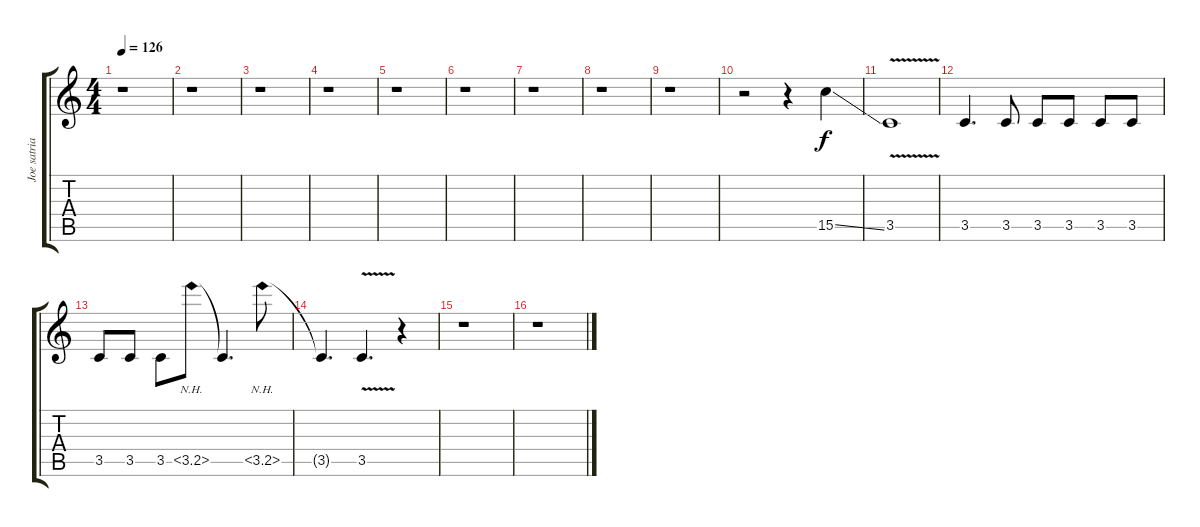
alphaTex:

\track ("Joe satriani overdubs" "Joe satria") {instrument distortionguitar}
\staff {score tabs}
\tuning (E4 B3 G3 D3 A2 E2) {hide}
\ts (4 4)
\tempo 126
\clef g2
\ks c
r.1{dy f} |
r.1 |
r.1 |
r.1 |
r.1 |
r.1 |
r.1 |
r.1 |
r.1 |
r.2 r.4 15.5{ss}.4 |
3.5{v}.1 |
3.5.4{d} 3.5.8 3.5.8 3.5.8 3.5.8 3.5.8 |
3.5.8 3.5.8 3.5.8 3.5{nh}.8 3.5{t}.4{d} 3.5{nh}.8 |
3.5{t}.4{d} 3.5{v}.4{d} r.4 |
r.1 |
r.1
